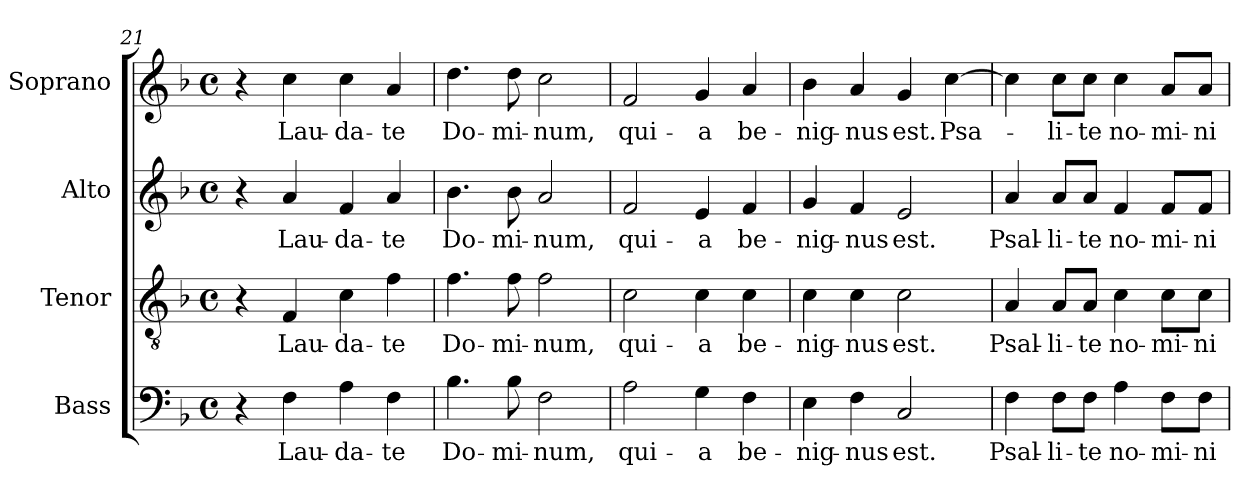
**kern	**text	**kern	**text	**kern	**text	**kern	**text
*part4	*part4	*part3	*part3	*part2	*part2	*part1	*part1
*staff4	*staff4	*staff3	*staff3	*staff2	*staff2	*staff1	*staff1
*I"Bass	*	*I"Tenor	*	*I"Alto	*	*I"Soprano	*
*I'B.	*	*I'T.	*	*I'A.	*	*I'S.	*
!!LO:PB:g=z
*clefF4	*	*clefGv2	*	*clefG2	*	*clefG2	*
*	*	*ITrd7c12	*	*	*	*	*
*k[b-]	*	*k[b-]	*	*k[b-]	*	*k[b-]	*
*F:	*	*F:	*	*F:	*	*F:	*
*M4/4	*	*M4/4	*	*M4/4	*	*M4/4	*
*met(c)	*	*met(c)	*	*met(c)	*	*met(c)	*
=21	=21	=21	=21	=21	=21	=21	=21
4r	.	4r	.	4r	.	4r	.
!	!LO:LY:b:color=#000000	!	!	!	!	!	!
!	!	!	!LO:LY:b:color=#000000	!	!	!	!
!	!	!	!	!	!LO:LY:b:color=#000000	!	!
!	!	!	!	!	!	!	!LO:LY:b:color=#000000
4Fi\	Lau-	4FFi/	Lau-	4ai/	-Lau-	4cci\	Lau-
!	!LO:LY:b:color=#000000	!	!	!	!	!	!
!	!	!	!LO:LY:b:color=#000000	!	!	!	!
!	!	!	!	!	!LO:LY:b:color=#000000	!	!
!	!	!	!	!	!	!	!LO:LY:b:color=#000000
4Ai\	-da-	4Ci\	-da-	4fi/	-da-	4cci\	-da-
!	!LO:LY:b:color=#000000	!	!	!	!	!	!
!	!	!	!LO:LY:b:color=#000000	!	!	!	!
!	!	!	!	!	!LO:LY:b:color=#000000	!	!
!	!	!	!	!	!	!	!LO:LY:b:color=#000000
4Fi\	-te	4Fi\	-te	4ai/	-te	4ai/	-te
=22	=22	=22	=22	=22	=22	=22	=22
!	!LO:LY:b:color=#000000	!	!	!	!	!	!
!	!	!	!LO:LY:b:color=#000000	!	!	!	!
!	!	!	!	!	!LO:LY:b:color=#000000	!	!
!	!	!	!	!	!	!	!LO:LY:b:color=#000000
4.B-i\	Do-	4.Fi\	Do-	4.b-i\	Do-	4.ddi\	Do-
!	!LO:LY:b:color=#000000	!	!	!	!	!	!
!	!	!	!LO:LY:b:color=#000000	!	!	!	!
!	!	!	!	!	!LO:LY:b:color=#000000	!	!
!	!	!	!	!	!	!	!LO:LY:b:color=#000000
8B-i\	-mi-	8Fi\	-mi-	8b-i\	-mi-	8ddi\	-mi-
!	!LO:LY:b:color=#000000	!	!	!	!	!	!
!	!	!	!LO:LY:b:color=#000000	!	!	!	!
!	!	!	!	!	!LO:LY:b:color=#000000	!	!
!	!	!	!	!	!	!	!LO:LY:b:color=#000000
2Fi\	-num,	2Fi\	-num,	2ai/	-num,	2cci\	-num,
=23	=23	=23	=23	=23	=23	=23	=23
!	!LO:LY:b:color=#000000	!	!	!	!	!	!
!	!	!	!LO:LY:b:color=#000000	!	!	!	!
!	!	!	!	!	!LO:LY:b:color=#000000	!	!
!	!	!	!	!	!	!	!LO:LY:b:color=#000000
2Ai\	qui-	2Ci\	qui-	2fi/	qui-	2fi/	qui-
!	!LO:LY:b:color=#000000	!	!	!	!	!	!
!	!	!	!LO:LY:b:color=#000000	!	!	!	!
!	!	!	!	!	!LO:LY:b:color=#000000	!	!
!	!	!	!	!	!	!	!LO:LY:b:color=#000000
4Gi\	-a	4Ci\	-a	4ei/	-a	4gi/	-a
!	!LO:LY:b:color=#000000	!	!	!	!	!	!
!	!	!	!LO:LY:b:color=#000000	!	!	!	!
!	!	!	!	!	!LO:LY:b:color=#000000	!	!
!	!	!	!	!	!	!	!LO:LY:b:color=#000000
4Fi\	be-	4Ci\	be-	4fi/	be-	4ai/	be-
=24	=24	=24	=24	=24	=24	=24	=24
!	!LO:LY:b:color=#000000	!	!	!	!	!	!
!	!	!	!LO:LY:b:color=#000000	!	!	!	!
!	!	!	!	!	!LO:LY:b:color=#000000	!	!
!	!	!	!	!	!	!	!LO:LY:b:color=#000000
4Ei\	-nig-	4Ci\	-nig-	4gi/	-nig-	4b-i\	-nig-
!	!LO:LY:b:color=#000000	!	!	!	!	!	!
!	!	!	!LO:LY:b:color=#000000	!	!	!	!
!	!	!	!	!	!LO:LY:b:color=#000000	!	!
!	!	!	!	!	!	!	!LO:LY:b:color=#000000
4Fi\	-nus	4Ci\	-nus	4fi/	-nus	4ai/	-nus
!	!LO:LY:b:color=#000000	!	!	!	!	!	!
!	!	!	!LO:LY:b:color=#000000	!	!	!	!
!	!	!	!	!	!LO:LY:b:color=#000000	!	!
!	!	!	!	!	!	!	!LO:LY:b:color=#000000
2Ci/	est.	2Ci\	est.	2ei/	est.	4gi/	est.
!	!	!	!	!	!	!	!LO:LY:b:color=#000000
.	.	.	.	.	.	[>4cci\	Psa-
=25	=25	=25	=25	=25	=25	=25	=25
!	!LO:LY:b:color=#000000	!	!	!	!	!	!
!	!	!	!LO:LY:b:color=#000000	!	!	!	!
!	!	!	!	!	!LO:LY:b:color=#000000	!	!
4Fi\	Psal-	4AAi/	Psal-	4ai/	Psal-	4cci\]	.
!	!LO:LY:b:color=#000000	!	!	!	!	!	!
!	!	!	!LO:LY:b:color=#000000	!	!	!	!
!	!	!	!	!	!LO:LY:b:color=#000000	!	!
!	!	!	!	!	!	!	!LO:LY:b:color=#000000
8Fi\L	-li-	8AAi/L	-li-	8ai/L	-li-	8cci\L	-li-
!	!LO:LY:b:color=#000000	!	!	!	!	!	!
!	!	!	!LO:LY:b:color=#000000	!	!	!	!
!	!	!	!	!	!LO:LY:b:color=#000000	!	!
!	!	!	!	!	!	!	!LO:LY:b:color=#000000
8Fi\J	-te	8AAi/J	-te	8ai/J	-te	8cci\J	-te
!	!LO:LY:b:color=#000000	!	!	!	!	!	!
!	!	!	!LO:LY:b:color=#000000	!	!	!	!
!	!	!	!	!	!LO:LY:b:color=#000000	!	!
!	!	!	!	!	!	!	!LO:LY:b:color=#000000
4Ai\	no-	4Ci\	no-	4fi/	no-	4cci\	no-
!	!LO:LY:b:color=#000000	!	!	!	!	!	!
!	!	!	!LO:LY:b:color=#000000	!	!	!	!
!	!	!	!	!	!LO:LY:b:color=#000000	!	!
!	!	!	!	!	!	!	!LO:LY:b:color=#000000
8Fi\L	-mi-	8Ci\L	-mi-	8fi/L	-mi-	8ai/L	-mi-
!	!LO:LY:b:color=#000000	!	!	!	!	!	!
!	!	!	!LO:LY:b:color=#000000	!	!	!	!
!	!	!	!	!	!LO:LY:b:color=#000000	!	!
!	!	!	!	!	!	!	!LO:LY:b:color=#000000
8Fi\J	-ni	8Ci\J	-ni	8fi/J	-ni	8ai/J	-ni
=	=	=	=	=	=	=	=
*-	*-	*-	*-	*-	*-	*-	*-
